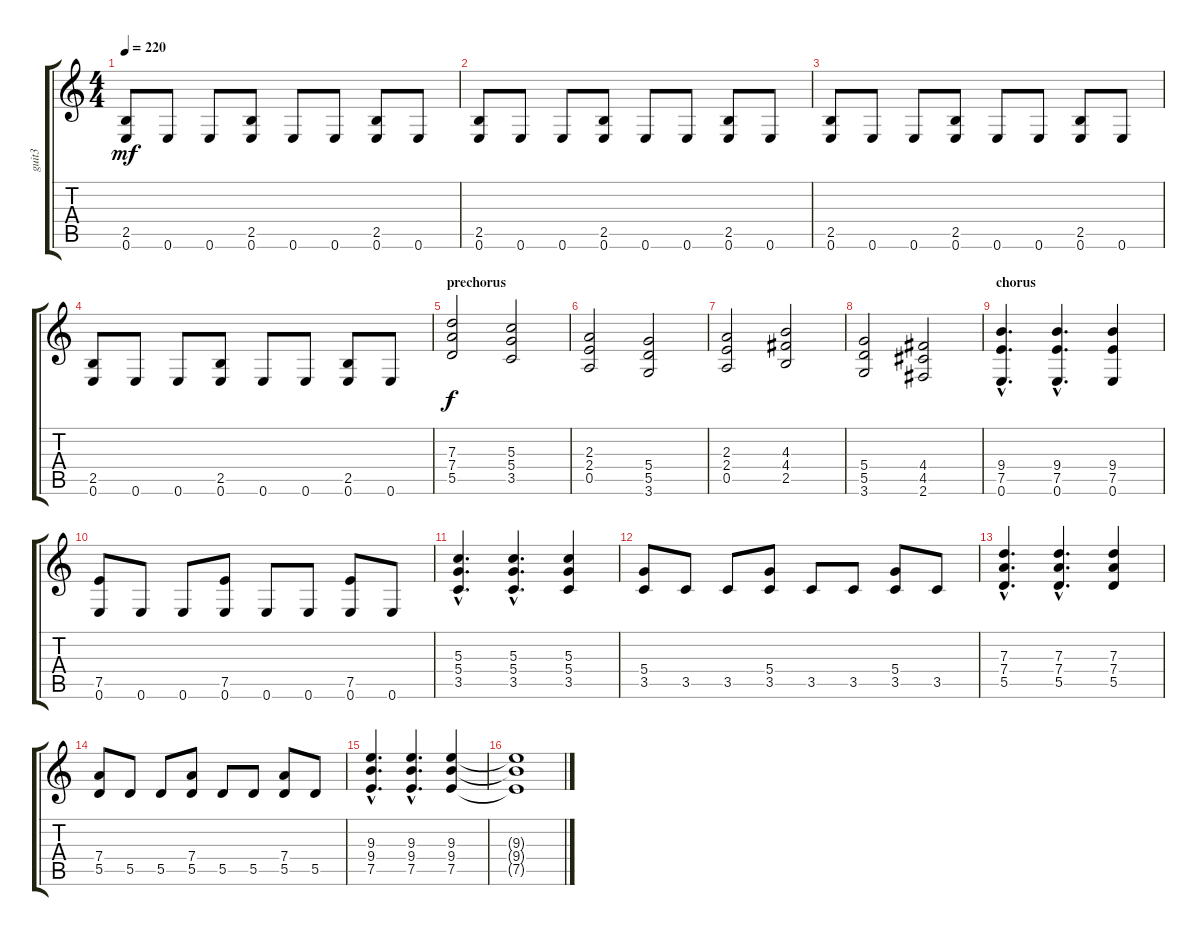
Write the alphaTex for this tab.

\track ("guit3" "guit3") {instrument distortionguitar}
\staff {score tabs}
\tuning (E4 B3 G3 D3 A2 E2) {hide}
\ts (4 4)
\tempo 220
\clef g2
\ks c
(2.5 0.6).8{dy mf} 0.6.8 0.6.8 (2.5 0.6).8 0.6.8 0.6.8 (2.5 0.6).8 0.6.8 |
(2.5 0.6).8 0.6.8 0.6.8 (2.5 0.6).8 0.6.8 0.6.8 (2.5 0.6).8 0.6.8 |
(2.5 0.6).8 0.6.8 0.6.8 (2.5 0.6).8 0.6.8 0.6.8 (2.5 0.6).8 0.6.8 |
(2.5 0.6).8 0.6.8 0.6.8 (2.5 0.6).8 0.6.8 0.6.8 (2.5 0.6).8 0.6.8 |
\section ("" "prechorus")
(7.3 7.4 5.5).2{dy f} (5.3 5.4 3.5).2 |
(2.3 2.4 0.5).2 (5.4 5.5 3.6).2 |
(2.3 2.4 0.5).2 (4.3 4.4 2.5).2 |
(5.4 5.5 3.6).2 (4.4 4.5 2.6).2 |
\section ("" "chorus")
(9.4{hac} 7.5{hac} 0.6{hac}).4{d} (9.4{hac} 7.5{hac} 0.6{hac}).4{d} (9.4 7.5 0.6).4 |
(7.5 0.6).8 0.6.8 0.6.8 (7.5 0.6).8 0.6.8 0.6.8 (7.5 0.6).8 0.6.8 |
(5.3{hac} 5.4{hac} 3.5{hac}).4{d} (5.3{hac} 5.4{hac} 3.5{hac}).4{d} (5.3 5.4 3.5).4 |
(5.4 3.5).8 3.5.8 3.5.8 (5.4 3.5).8 3.5.8 3.5.8 (5.4 3.5).8 3.5.8 |
(7.3{hac} 7.4{hac} 5.5{hac}).4{d} (7.3{hac} 7.4{hac} 5.5{hac}).4{d} (7.3 7.4 5.5).4 |
(7.4 5.5).8 5.5.8 5.5.8 (7.4 5.5).8 5.5.8 5.5.8 (7.4 5.5).8 5.5.8 |
(9.3{hac} 9.4{hac} 7.5{hac}).4{d} (9.3{hac} 9.4{hac} 7.5{hac}).4{d} (9.3 9.4 7.5).4 |
(9.3{t} 9.4{t} 7.5{t}).1
